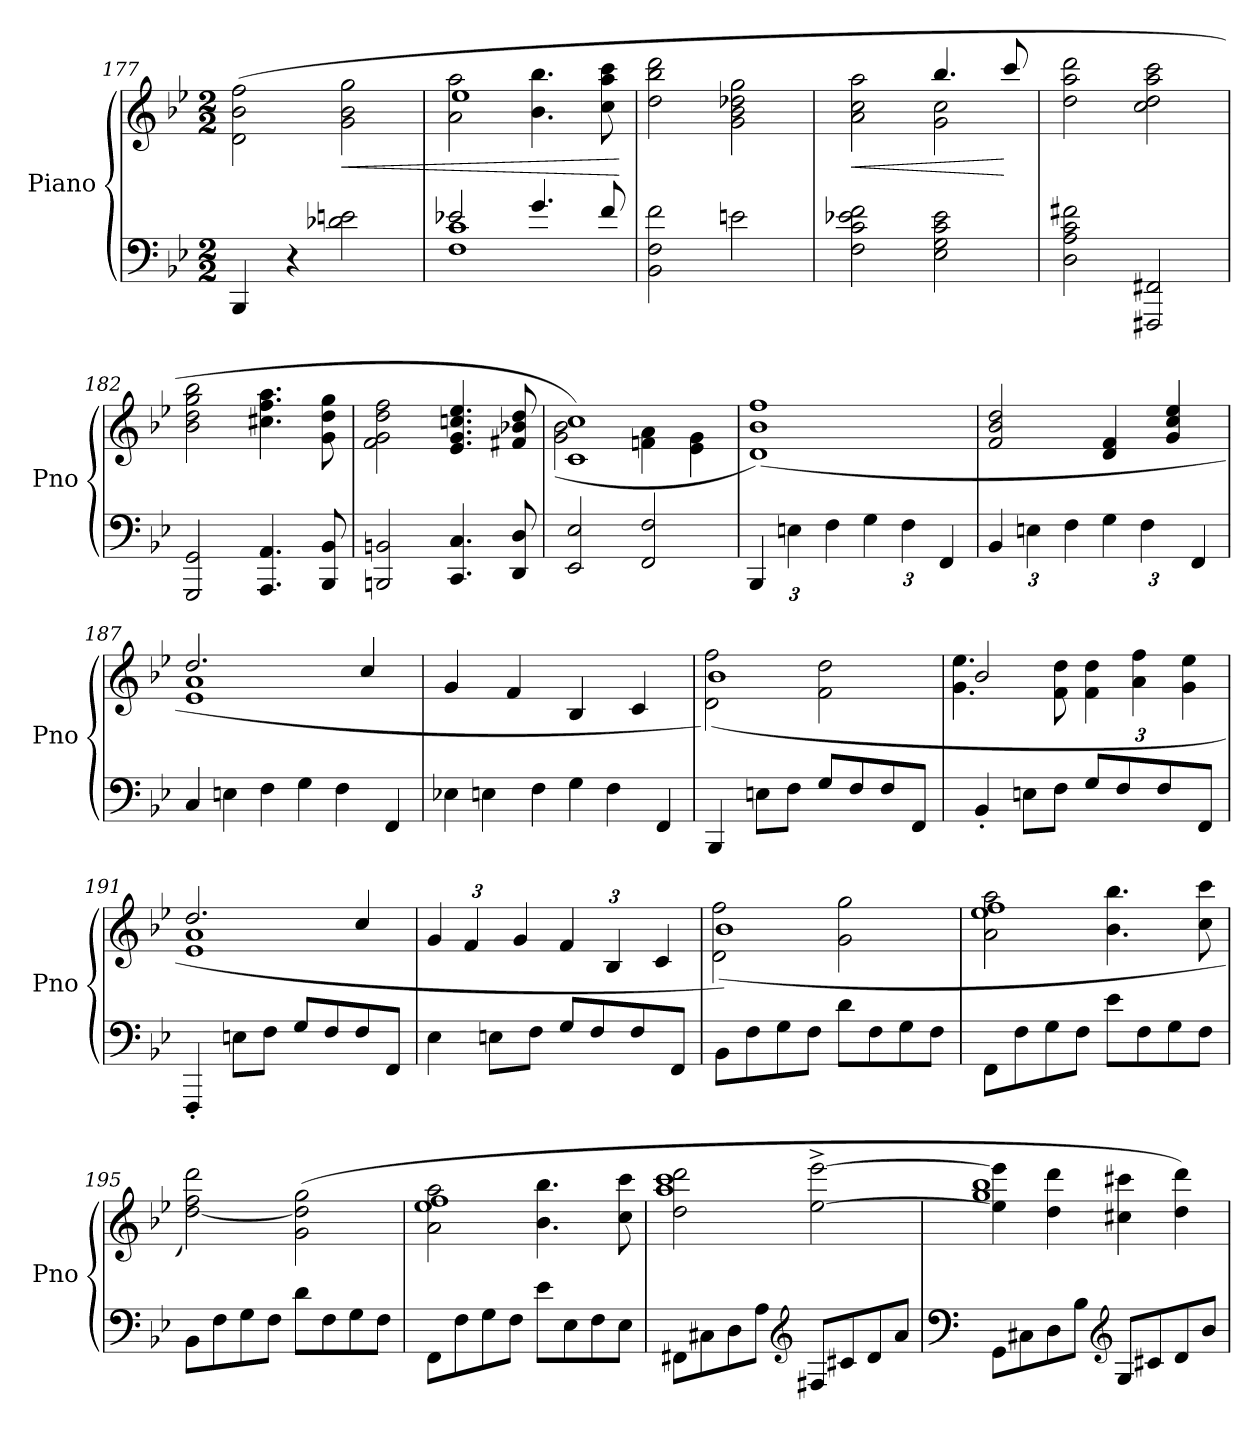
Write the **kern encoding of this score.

**kern	**kern	**dynam
*part1	*part1	*part1
*staff2	*staff1	*staff1/2
*I"Piano	*	*
*I'Pno	*	*
*clefF4	*clefG2	*
*k[b-e-]	*k[b-e-]	*
*B-:	*B-:	*
*M2/2	*M2/2	*
=177	=177	=177
4BBB-/	(>2d\ 2b-\ 2ff\	.
4r	.	.
!	!	!LO:HP:b
2d-X\ 2en\	2g\ 2b-\ 2gg\	<
=178	=178	=178
*^	*^	*
2e-X/	1F 1c	2a\ 2aa\	1ee-	.
4.g/	.	4.b-\ 4.bb-\	.	.
8f/	.	8cc\ 8aa\ 8ccc\	.	.
*v	*v	*	*	*
*	*v	*v	*
.	.	[
=179	=179	=179
2BB-\ 2F\ 2f\	2dd\ 2bb-\ 2ddd\	.
2en\	2g\ 2b-\ 2dd-X\ 2gg\	.
!!LO:LB:g=z
=180	=180	=180
!	!	!LO:HP:b
*	*^	*
2F\ 2c\ 2e-X\ 2f\	2a\ 2cc\ 2aa\	2ryy	<
2E-\ 2G\ 2c\ 2e-\	4.bb-/	2g\ 2cc\	.
.	8ccc/	.	[
*	*v	*v	*
=181	=181	=181
2D\ 2A\ 2c\ 2f#X\	2dd\ 2aa\ 2ddd\	.
2FFF#X/ 2FF#X/	2cc\ 2dd\ 2aa\ 2ccc\	.
!!LO:PB:g=z
=182	=182	=182
2GGG/ 2GG/	2b-\ 2dd\ 2gg\ 2bb-\	.
4.AAA/ 4.AA/	4.cc#X\ 4.ff\ 4.aa\	.
8BBB-/ 8BB-/	8g\ 8dd\ 8gg\	.
=183	=183	=183
2BBBn/ 2BBn/	2f\ 2g\ 2dd\ 2ff\	.
4.CC/ 4.C/	4.e-/ 4.g/ 4.ccn/ 4.ee-/	.
8DD/ 8D/	8f#X/ 8b-X/ 8dd/	.
=184	=184	=184
*	*^	*
2EE-/ 2E-/	1c 1cc)	(<2g\ 2b-\	.
2FF/ 2F/	.	4fn\ 4a\	.
.	.	4e-\ 4g\	.
*	*v	*v	*
=185	=185	=185
*Xbrackettup	*	*
6BBB-/	(<1d 1b- 1ff)	.
6En\	.	.
6F\	.	.
6G\	.	.
6F\	.	.
6FF/	.	.
=186	=186	=186
6BB-/	2f/ 2b-/ 2dd/	.
6En\	.	.
6F\	.	.
6G\	4d/ 4f/	.
6F\	.	.
.	4g/ 4cc/ 4ee-/	.
6FF/	.	.
=187	=187	=187
*Xtuplet	*	*
*	*^	*
6C/	2.dd/	1e- 1a	.
6En\	.	.	.
6F\	.	.	.
6G\	.	.	.
6F\	.	.	.
.	4cc/	.	.
6FF/	.	.	.
*	*v	*v	*
!!LO:LB:g=z
=188	=188	=188
6E-X\	4g/	.
6En\	.	.
.	4f/	.
6F\	.	.
6G\	4B-/	.
6F\	.	.
.	4c/	.
6FF/	.	.
!!LO:LB:g=z
=189	=189	=189
*	*^	*
4BBB-/	1b-	(>2d\ 2ff\)	.
8En\L	.	.	.
8F\J	.	.	.
8G/L	.	2f\ 2dd\	.
8F/	.	.	.
8F/	.	.	.
8FF/J	.	.	.
=190	=190	=190	=190
4BB-'</	2b-/	4.g\ 4.ee-\	.
8En\L	.	.	.
8F\J	.	8f\ 8dd\	.
*	*Xbrackettup	*	*
8G/L	6f\ 6dd\	2ryy	.
8F/	.	.	.
.	6a\ 6ff\	.	.
8F/	.	.	.
.	6g\ 6ee-\	.	.
8FF/J	.	.	.
=191	=191	=191	=191
4FFF'</	2.dd/	1e- 1a	.
8En\L	.	.	.
8F\J	.	.	.
8G/L	.	.	.
8F/	.	.	.
8F/	4cc/	.	.
8FF/J	.	.	.
*	*v	*v	*
=192	=192	=192
4E-\	6g/	.
.	6f/	.
8En\L	.	.
.	6g/	.
8F\J	.	.
8G/L	6f/	.
8F/	.	.
.	6B-/	.
8F/	.	.
.	6c/	.
8FF/J	.	.
=193	=193	=193
*	*^	*
8BB-\L	1b-)	(>2d\ 2ff\	.
8F\	.	.	.
8G\	.	.	.
8F\J	.	.	.
8d\L	.	2g\ 2gg\	.
8F\	.	.	.
8G\	.	.	.
8F\J	.	.	.
!!LO:LB:g=z	!!
=194	=194	=194	=194
8FF\L	2a\ 2aa\	1ee- 1ff	.
8F\	.	.	.
8G\	.	.	.
8F\J	.	.	.
8e-\L	4.b-\ 4.bb-\	.	.
8F\	.	.	.
8G\	.	.	.
8F\J	8cc\ 8ccc\	.	.
*	*v	*v	*
!!LO:PB:g=z
=195	=195	=195
8BB-\L	[2dd\ 2ff\ 2ddd\)	.
8F\	.	.
8G\	.	.
8F\J	.	.
8d\L	(>2g\ 2dd\] 2gg\	.
8F\	.	.
8G\	.	.
8F\J	.	.
=196	=196	=196
*	*^	*
8FF\L	2a\ 2aa\	1ee- 1ff	.
8F\	.	.	.
8G\	.	.	.
8F\J	.	.	.
8e-\L	4.b-\ 4.bb-\	.	.
8E-\	.	.	.
8F\	.	.	.
8E-\J	8cc\ 8ccc\	.	.
=197	=197	=197	=197
8FF#X\L	2dd\ 2ddd\	1aa 1ccc	.
8C#X\	.	.	.
8D\	.	.	.
8A\J	.	.	.
*clefG2	*	*	*
8F#X/L	[<2ee-\^< [<2eee-\^<	.	.
8c#X/	.	.	.
8d/	.	.	.
8a/J	.	.	.
=198	=198	=198	=198
*clefF4	*	*	*
8GG\L	4ee-\] 4eee-\]	1gg 1bb-	.
8C#X\	.	.	.
8D\	4dd\ 4ddd\	.	.
8B-\J	.	.	.
*clefG2	*	*	*
8G/L	4cc#X\ 4ccc#X\	.	.
8c#X/	.	.	.
8d/	4dd\ 4ddd\)	.	.
8b-/J	.	.	.
*	*v	*v	*
=	=	=
*-	*-	*-
